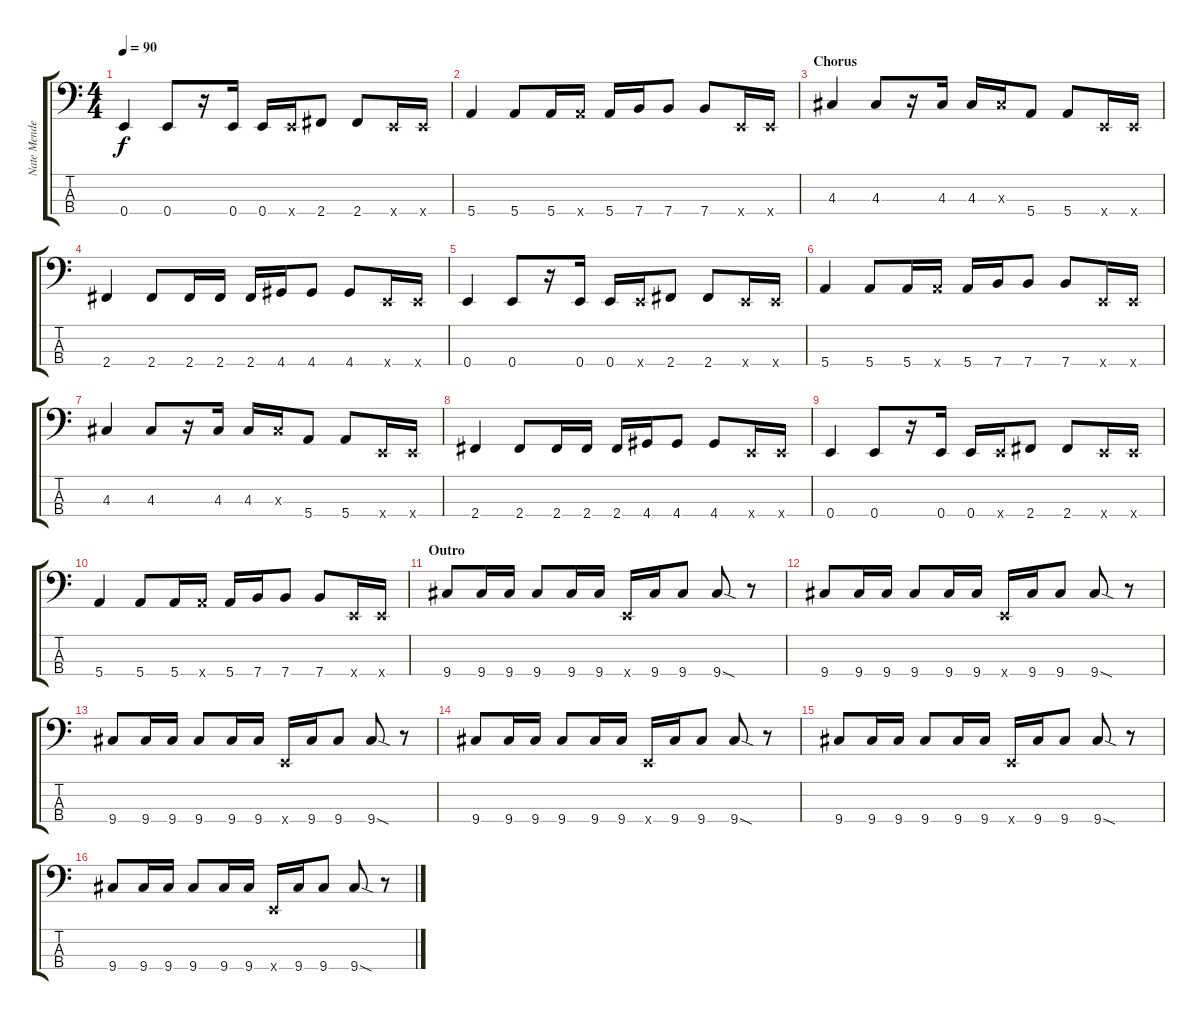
\track ("Nate Mendel" "Nate Mende") {instrument electricbassfinger}
\staff {score tabs}
\tuning (G2 D2 A1 E1) {hide}
\ts (4 4)
\tempo 90
\clef f4
\ks c
0.4.4{dy f} 0.4.8 r.16 0.4.16 0.4.16 0.4{x}.16 2.4.8 2.4.8 0.4{x}.16 0.4{x}.16 |
5.4.4 5.4.8 5.4.16 5.4{x}.16 5.4.16 7.4.16 7.4.8 7.4.8 0.4{x}.16 0.4{x}.16 |
\section ("" "Chorus")
4.3.4 4.3.8 r.16 4.3.16 4.3.16 4.3{x}.16 5.4.8 5.4.8 0.4{x}.16 0.4{x}.16 |
2.4.4 2.4.8 2.4.16 2.4.16 2.4.16 4.4.16 4.4.8 4.4.8 0.4{x}.16 0.4{x}.16 |
0.4.4 0.4.8 r.16 0.4.16 0.4.16 0.4{x}.16 2.4.8 2.4.8 0.4{x}.16 0.4{x}.16 |
5.4.4 5.4.8 5.4.16 5.4{x}.16 5.4.16 7.4.16 7.4.8 7.4.8 0.4{x}.16 0.4{x}.16 |
4.3.4 4.3.8 r.16 4.3.16 4.3.16 4.3{x}.16 5.4.8 5.4.8 0.4{x}.16 0.4{x}.16 |
2.4.4 2.4.8 2.4.16 2.4.16 2.4.16 4.4.16 4.4.8 4.4.8 0.4{x}.16 0.4{x}.16 |
0.4.4 0.4.8 r.16 0.4.16 0.4.16 0.4{x}.16 2.4.8 2.4.8 0.4{x}.16 0.4{x}.16 |
5.4.4 5.4.8 5.4.16 5.4{x}.16 5.4.16 7.4.16 7.4.8 7.4.8 0.4{x}.16 0.4{x}.16 |
\section ("" "Outro")
9.4.8 9.4.16 9.4.16 9.4.8 9.4.16 9.4.16 0.4{x}.16 9.4.16 9.4.8 9.4{sod}.8 r.8 |
9.4.8 9.4.16 9.4.16 9.4.8 9.4.16 9.4.16 0.4{x}.16 9.4.16 9.4.8 9.4{sod}.8 r.8 |
9.4.8 9.4.16 9.4.16 9.4.8 9.4.16 9.4.16 0.4{x}.16 9.4.16 9.4.8 9.4{sod}.8 r.8 |
9.4.8 9.4.16 9.4.16 9.4.8 9.4.16 9.4.16 0.4{x}.16 9.4.16 9.4.8 9.4{sod}.8 r.8 |
9.4.8 9.4.16 9.4.16 9.4.8 9.4.16 9.4.16 0.4{x}.16 9.4.16 9.4.8 9.4{sod}.8 r.8 |
9.4.8 9.4.16 9.4.16 9.4.8 9.4.16 9.4.16 0.4{x}.16 9.4.16 9.4.8 9.4{sod}.8 r.8
